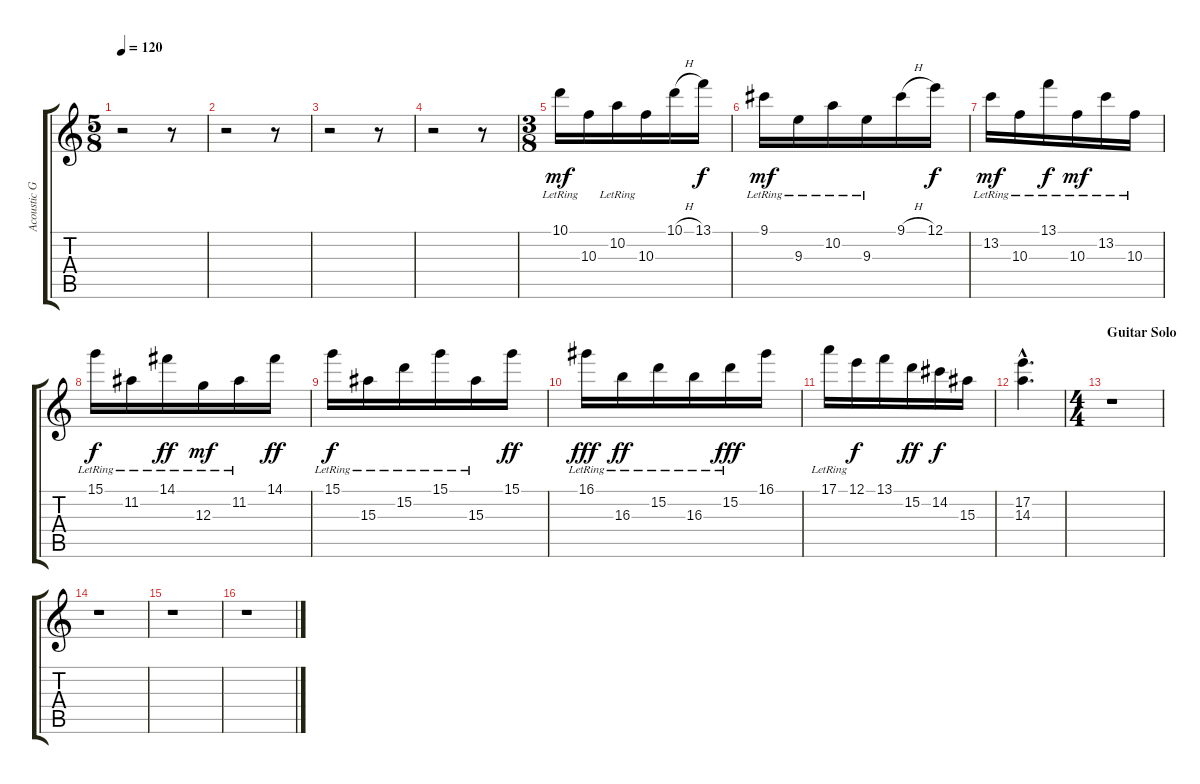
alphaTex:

\track ("Acoustic Guitar (rhythm)" "Acoustic G") {instrument acousticguitarnylon}
\staff {score tabs}
\tuning (E4 B3 G3 D3 A2 E2) {hide}
\ts (5 8)
\tempo 120
\clef g2
\ks c
r.2{dy f} r.8 |
r.2 r.8 |
r.2 r.8 |
r.2 r.8 |
\ts (3 8)
10.1{lr}.16{dy mf volume 11 balance 5} 10.3.16{balance 13} 10.2{lr}.16{balance 8} 10.3.16{balance 13} 10.1{h}.16{balance 5} 13.1.16{dy f} |
9.1{lr}.16{dy mf} 9.3{lr}.16{balance 13} 10.2{lr}.16{balance 8} 9.3{lr}.16{balance 13} 9.1{h}.16{balance 5} 12.1.16{dy f} |
13.2{lr}.16{dy mf balance 8} 10.3{lr}.16{balance 13} 13.1{lr}.16{dy f balance 5} 10.3{lr}.16{dy mf balance 13} 13.2{lr}.16{balance 8} 10.3{lr}.16{balance 13} |
15.1{lr}.16{dy f balance 5} 11.2{lr}.16{balance 8} 14.1{lr}.16{dy ff balance 5} 12.3{lr}.16{dy mf balance 13} 11.2{lr}.16{balance 8} 14.1.16{dy ff balance 5} |
15.1{lr}.16{dy f} 15.3{lr}.16{balance 13} 15.2{lr}.16{balance 8} 15.1{lr}.16{balance 5} 15.3{lr}.16{balance 13} 15.1.16{dy ff balance 5} |
16.1{lr}.16{dy fff} 16.3{lr}.16{dy ff balance 13} 15.2{lr}.16{balance 8} 16.3{lr}.16{balance 13} 15.2{lr}.16{dy fff balance 8} 16.1.16{balance 5} |
17.1{lr}.16 12.1.16{dy f} 13.1.16 15.2.16{dy ff} 14.2.16{dy f balance 13} 15.3.16 |
(17.2{hac} 14.3{hac}).4{d balance 4} |
\ts (4 4)
\section ("" "Guitar Solo")
r.1 |
r.1 |
r.1 |
r.1
